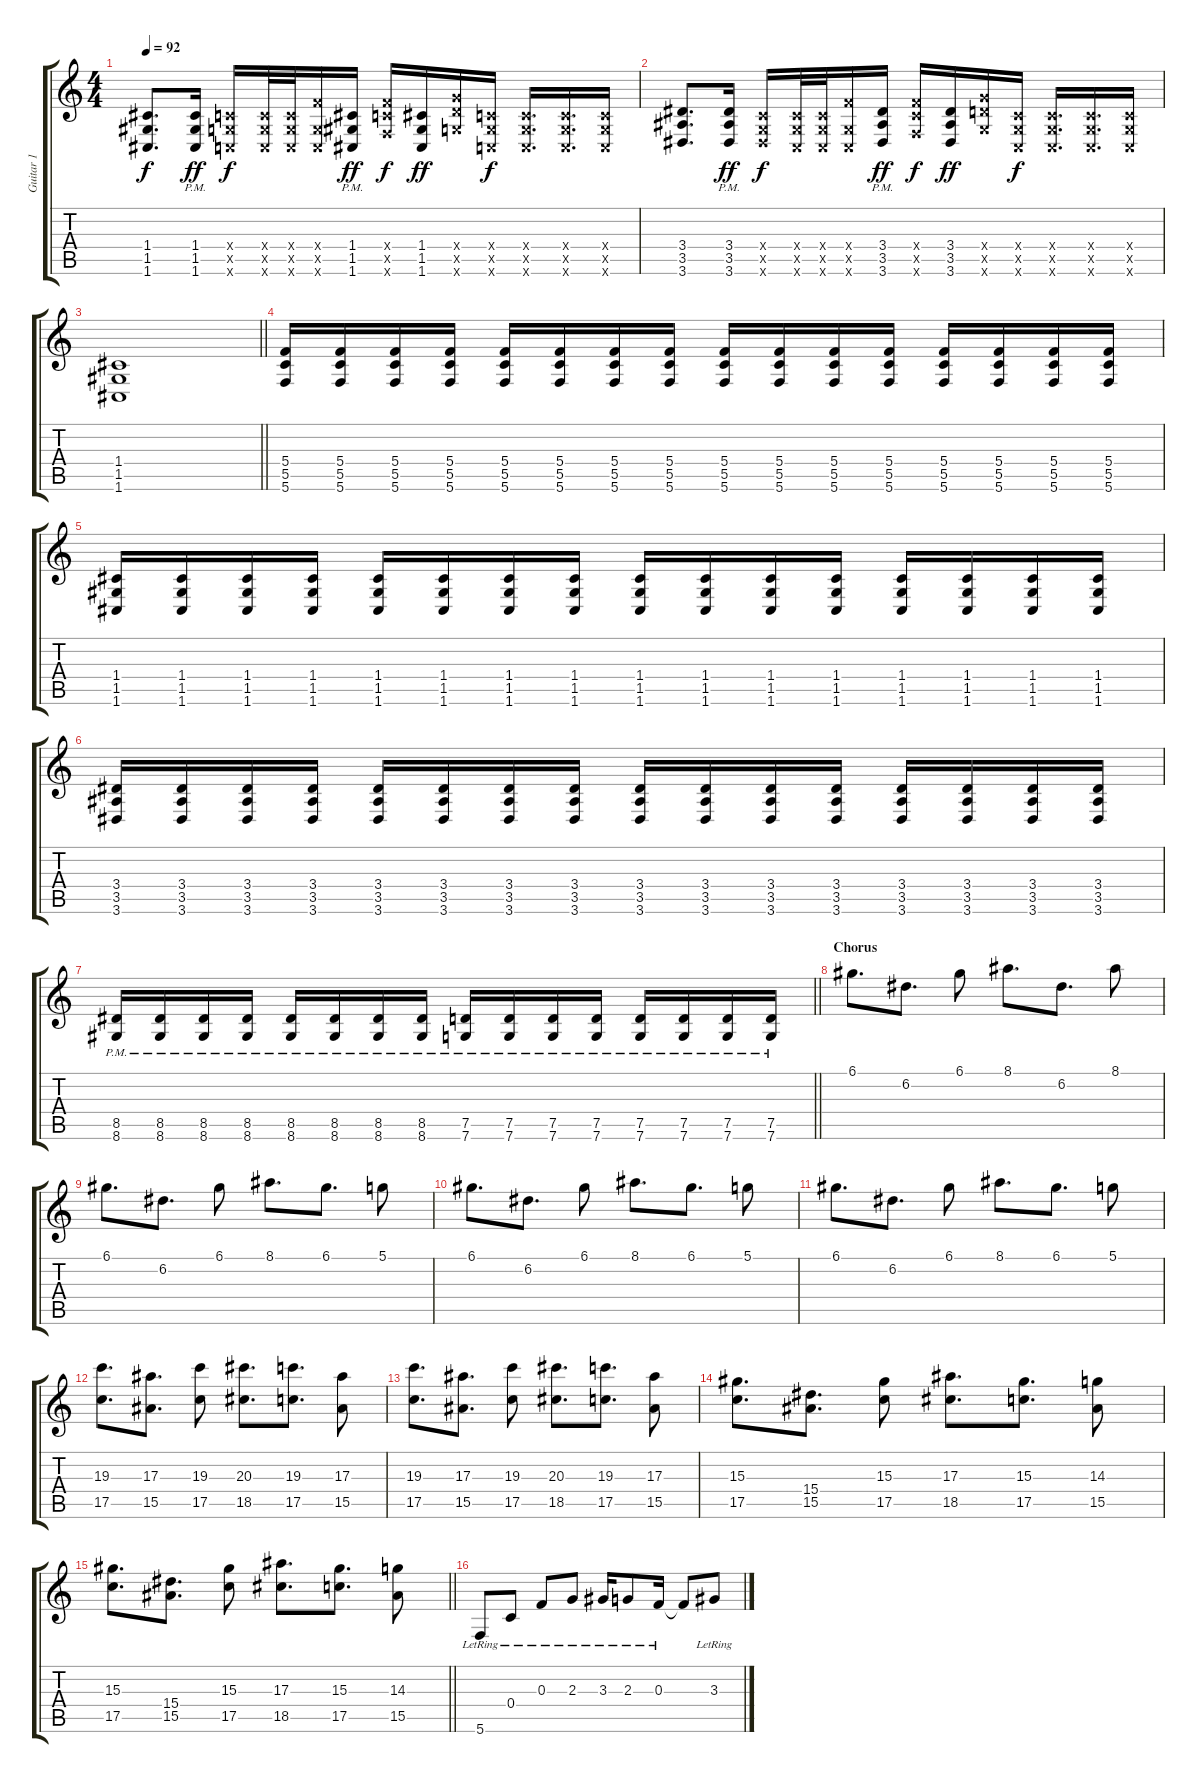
\track ("Guitar 1" "Guitar 1") {instrument distortionguitar}
\staff {score tabs}
\tuning (D4 A3 F3 C3 G2 C2) {hide}
\ts (4 4)
\tempo 92
\clef g2
\ks c
(1.4 1.5 1.6).8{d dy f} (1.4{pm} 1.5{pm} 1.6{pm}).16{dy ff} (0.4{x} 0.5{x} 0.6{x}).16{dy f} (0.4{x} 0.5{x} 0.6{x}).32 (0.4{x} 0.5{x} 0.6{x}).32 (5.4{x} 0.5{x} 0.6{x}).16 (1.4{pm} 1.5{pm} 1.6{pm}).16{dy ff} (5.4{x} 5.5{x} 5.6{x}).16{dy f} (1.4 1.5 1.6).16{dy ff} (7.4{x} 7.5{x} 7.6{x}).16 (0.4{x} 0.5{x} 0.6{x}).16{dy f} (0.4{x} 0.5{x} 0.6{x}).16{d} (0.4{x} 0.5{x} 0.6{x}).16{d} (0.4{x} 0.5{x} 0.6{x}).16 |
(3.4 3.5 3.6).8{d} (3.4{pm} 3.5{pm} 3.6{pm}).16{dy ff} (0.4{x} 0.5{x} 3.6{x}).16{dy f} (0.4{x} 0.5{x} 0.6{x}).32 (0.4{x} 0.5{x} 0.6{x}).32 (5.4{x} 0.5{x} 0.6{x}).16 (3.4{pm} 3.5{pm} 3.6{pm}).16{dy ff} (5.4{x} 5.5{x} 5.6{x}).16{dy f} (3.4 3.5 3.6).16{dy ff} (7.4{x} 7.5{x} 7.6{x}).16 (0.4{x} 0.5{x} 0.6{x}).16{dy f} (0.4{x} 0.5{x} 0.6{x}).16{d} (0.4{x} 0.5{x} 0.6{x}).16{d} (0.4{x} 0.5{x} 0.6{x}).16 |
\barLineRight lightlight
(1.4 1.5 1.6).1 |
\section ("" " ")
(5.4 5.5 5.6).16 (5.4 5.5 5.6).16 (5.4 5.5 5.6).16 (5.4 5.5 5.6).16 (5.4 5.5 5.6).16 (5.4 5.5 5.6).16 (5.4 5.5 5.6).16 (5.4 5.5 5.6).16 (5.4 5.5 5.6).16 (5.4 5.5 5.6).16 (5.4 5.5 5.6).16 (5.4 5.5 5.6).16 (5.4 5.5 5.6).16 (5.4 5.5 5.6).16 (5.4 5.5 5.6).16 (5.4 5.5 5.6).16 |
(1.4 1.5 1.6).16 (1.4 1.5 1.6).16 (1.4 1.5 1.6).16 (1.4 1.5 1.6).16 (1.4 1.5 1.6).16 (1.4 1.5 1.6).16 (1.4 1.5 1.6).16 (1.4 1.5 1.6).16 (1.4 1.5 1.6).16 (1.4 1.5 1.6).16 (1.4 1.5 1.6).16 (1.4 1.5 1.6).16 (1.4 1.5 1.6).16 (1.4 1.5 1.6).16 (1.4 1.5 1.6).16 (1.4 1.5 1.6).16 |
(3.4 3.5 3.6).16 (3.4 3.5 3.6).16 (3.4 3.5 3.6).16 (3.4 3.5 3.6).16 (3.4 3.5 3.6).16 (3.4 3.5 3.6).16 (3.4 3.5 3.6).16 (3.4 3.5 3.6).16 (3.4 3.5 3.6).16 (3.4 3.5 3.6).16 (3.4 3.5 3.6).16 (3.4 3.5 3.6).16 (3.4 3.5 3.6).16 (3.4 3.5 3.6).16 (3.4 3.5 3.6).16 (3.4 3.5 3.6).16 |
\barLineRight lightlight
(8.5{pm} 8.6{pm}).16 (8.5{pm} 8.6{pm}).16 (8.5{pm} 8.6{pm}).16 (8.5{pm} 8.6{pm}).16 (8.5{pm} 8.6{pm}).16 (8.5{pm} 8.6{pm}).16 (8.5{pm} 8.6{pm}).16 (8.5{pm} 8.6{pm}).16 (7.5{pm} 7.6{pm}).16 (7.5{pm} 7.6{pm}).16 (7.5{pm} 7.6{pm}).16 (7.5{pm} 7.6{pm}).16 (7.5{pm} 7.6{pm}).16 (7.5{pm} 7.6{pm}).16 (7.5{pm} 7.6{pm}).16 (7.5{pm} 7.6{pm}).16 |
\section ("" "Chorus")
6.1.8{d volume 11 instrument distortionguitar} 6.2.8{d} 6.1.8 8.1.8{d} 6.2.8{d} 8.1.8 |
6.1.8{d} 6.2.8{d} 6.1.8 8.1.8{d} 6.1.8{d} 5.1.8 |
6.1.8{d} 6.2.8{d} 6.1.8 8.1.8{d} 6.1.8{d} 5.1.8 |
6.1.8{d} 6.2.8{d} 6.1.8 8.1.8{d} 6.1.8{d} 5.1.8 |
(19.3 17.5).8{d} (17.3 15.5).8{d} (19.3 17.5).8 (20.3 18.5).8{d} (19.3 17.5).8{d} (17.3 15.5).8 |
(19.3 17.5).8{d} (17.3 15.5).8{d} (19.3 17.5).8 (20.3 18.5).8{d} (19.3 17.5).8{d} (17.3 15.5).8 |
(15.3 17.5).8{d} (15.4 15.5).8{d} (15.3 17.5).8 (17.3 18.5).8{d} (15.3 17.5).8{d} (14.3 15.5).8 |
\barLineRight lightlight
(15.3 17.5).8{d} (15.4 15.5).8{d} (15.3 17.5).8 (17.3 18.5).8{d} (15.3 17.5).8{d} (14.3 15.5).8 |
\section ("" " ")
5.6{lr}.8{volume 14 instrument electricguitarclean} 0.4{lr}.8 0.3{lr}.8 2.3{lr}.8 3.3{lr}.16 2.3{lr}.8 0.3{lr}.16 0.3{t}.8 3.3{lr}.8
